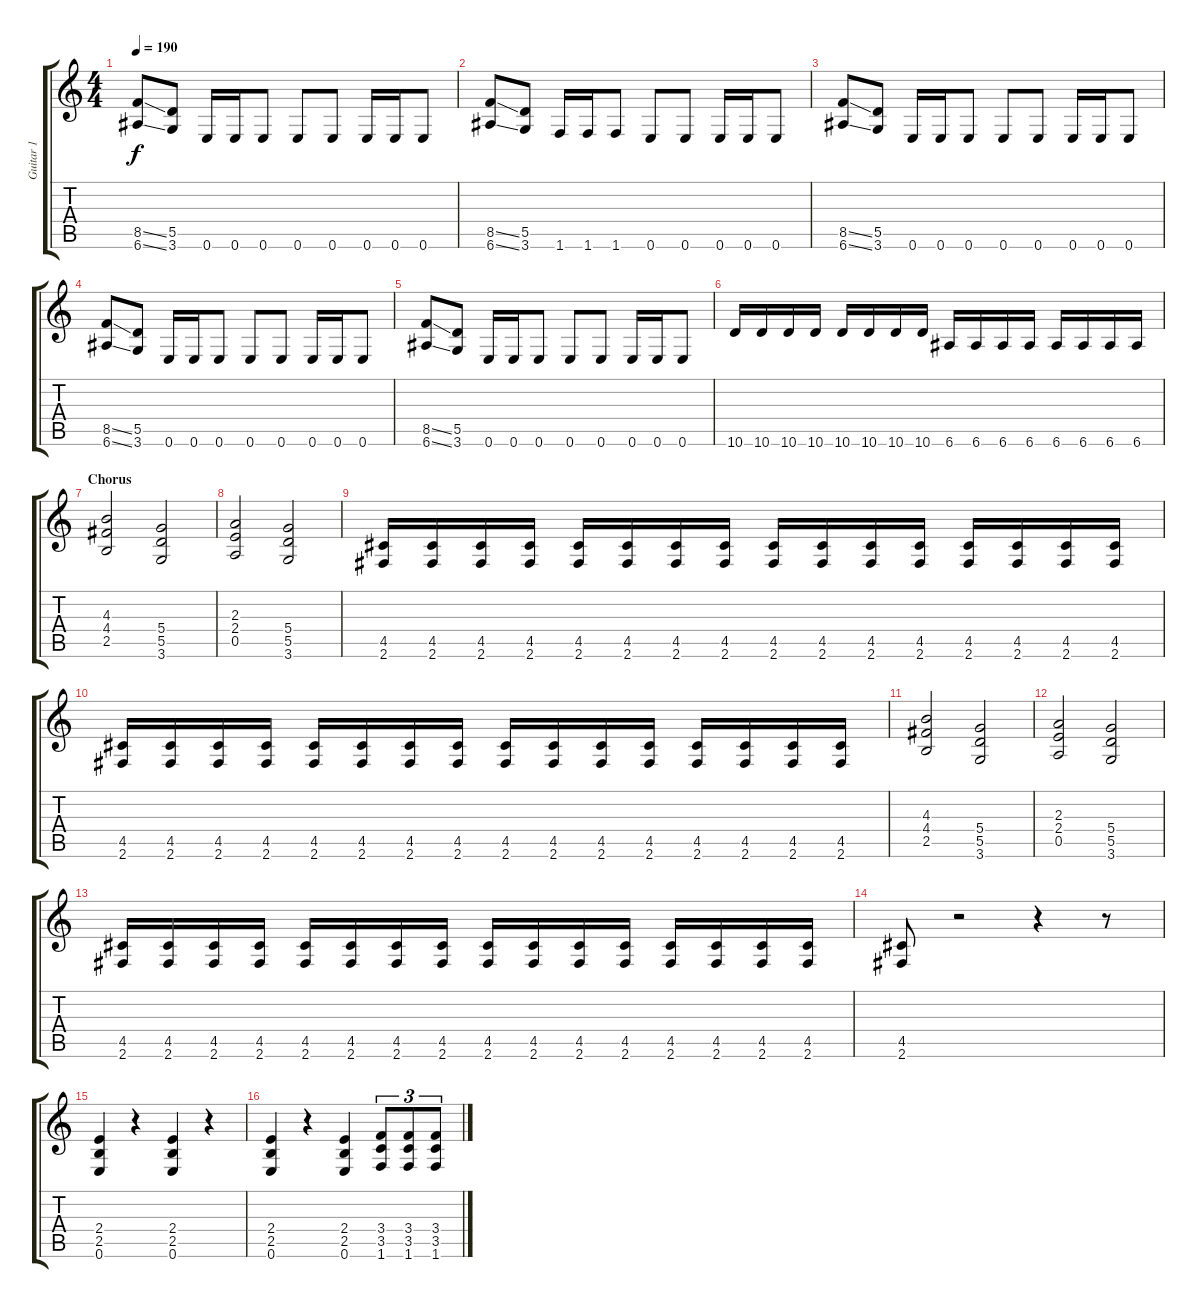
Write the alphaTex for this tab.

\track ("Guitar 1" "Guitar 1") {instrument distortionguitar}
\staff {score tabs}
\tuning (E4 B3 G3 D3 A2 E2) {hide}
\ts (4 4)
\tempo 190
\clef g2
\ks c
(8.5{ss} 6.6{ss}).8{dy f} (5.5 3.6).8 0.6.16 0.6.16 0.6.8 0.6.8 0.6.8 0.6.16 0.6.16 0.6.8 |
(8.5{ss} 6.6{ss}).8 (5.5 3.6).8 1.6.16 1.6.16 1.6.8 0.6.8 0.6.8 0.6.16 0.6.16 0.6.8 |
(8.5{ss} 6.6{ss}).8 (5.5 3.6).8 0.6.16 0.6.16 0.6.8 0.6.8 0.6.8 0.6.16 0.6.16 0.6.8 |
(8.5{ss} 6.6{ss}).8 (5.5 3.6).8 0.6.16 0.6.16 0.6.8 0.6.8 0.6.8 0.6.16 0.6.16 0.6.8 |
(8.5{ss} 6.6{ss}).8 (5.5 3.6).8 0.6.16 0.6.16 0.6.8 0.6.8 0.6.8 0.6.16 0.6.16 0.6.8 |
10.6.16 10.6.16 10.6.16 10.6.16 10.6.16 10.6.16 10.6.16 10.6.16 6.6.16 6.6.16 6.6.16 6.6.16 6.6.16 6.6.16 6.6.16 6.6.16 |
\section ("" "Chorus")
(4.3 4.4 2.5).2 (5.4 5.5 3.6).2 |
(2.3 2.4 0.5).2 (5.4 5.5 3.6).2 |
(4.5 2.6).16 (4.5 2.6).16 (4.5 2.6).16 (4.5 2.6).16 (4.5 2.6).16 (4.5 2.6).16 (4.5 2.6).16 (4.5 2.6).16 (4.5 2.6).16 (4.5 2.6).16 (4.5 2.6).16 (4.5 2.6).16 (4.5 2.6).16 (4.5 2.6).16 (4.5 2.6).16 (4.5 2.6).16 |
(4.5 2.6).16 (4.5 2.6).16 (4.5 2.6).16 (4.5 2.6).16 (4.5 2.6).16 (4.5 2.6).16 (4.5 2.6).16 (4.5 2.6).16 (4.5 2.6).16 (4.5 2.6).16 (4.5 2.6).16 (4.5 2.6).16 (4.5 2.6).16 (4.5 2.6).16 (4.5 2.6).16 (4.5 2.6).16 |
(4.3 4.4 2.5).2 (5.4 5.5 3.6).2 |
(2.3 2.4 0.5).2 (5.4 5.5 3.6).2 |
(4.5 2.6).16 (4.5 2.6).16 (4.5 2.6).16 (4.5 2.6).16 (4.5 2.6).16 (4.5 2.6).16 (4.5 2.6).16 (4.5 2.6).16 (4.5 2.6).16 (4.5 2.6).16 (4.5 2.6).16 (4.5 2.6).16 (4.5 2.6).16 (4.5 2.6).16 (4.5 2.6).16 (4.5 2.6).16 |
(4.5 2.6).8 r.2 r.4 r.8 |
(2.4 2.5 0.6).4 r.4 (2.4 2.5 0.6).4 r.4 |
(2.4 2.5 0.6).4 r.4 (2.4 2.5 0.6).4 (3.4 3.5 1.6).8{tu (3 2)} (3.4 3.5 1.6).8{tu (3 2)} (3.4 3.5 1.6).8{tu (3 2)}
